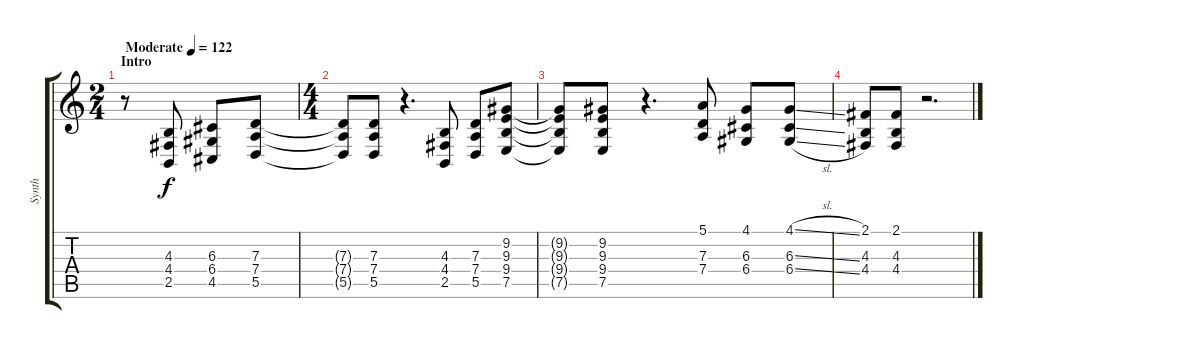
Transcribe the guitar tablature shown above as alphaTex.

\track ("Synth" "Synth") {instrument lead1square}
\staff {score tabs}
\tuning (E4 B3 G3 D3 A2 E2) {hide}
\ts (2 4)
\section ("" "Intro")
\tempo (122 "Moderate")
\clef g2
\ks c
r.8{dy f instrument lead1square} (4.3 4.4 2.5).8 (6.3 6.4 4.5).8 (7.3 7.4 5.5).8 |
\ts (4 4)
(7.3{t} 7.4{t} 5.5{t}).8 (7.3 7.4 5.5).8 r.4{d} (4.3 4.4 2.5).8 (7.3 7.4 5.5).8 (9.2 9.3 9.4 7.5).8 |
(9.2{t} 9.3{t} 9.4{t} 7.5{t}).8 (9.2 9.3 9.4 7.5).8 r.4{d} (5.1 7.3 7.4).8 (4.1 6.3 6.4).8 (4.1{sl} 6.3{sl} 6.4{sl}).8 |
(2.1 4.3 4.4).8 (2.1 4.3 4.4).8 r.2{d}
